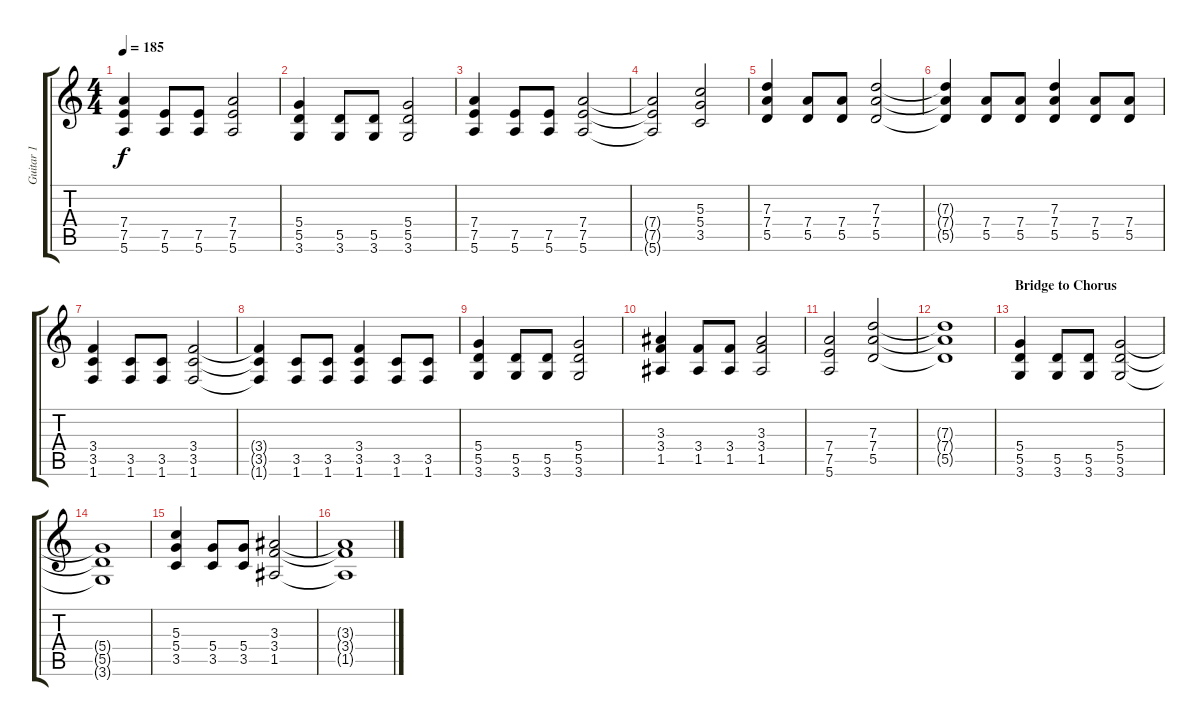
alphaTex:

\track ("Guitar 1" "Guitar 1") {instrument distortionguitar}
\staff {score tabs}
\tuning (E4 B3 G3 D3 A2 E2) {hide}
\ts (4 4)
\tempo 185
\clef g2
\ks c
(7.4 7.5 5.6).4{dy f} (7.5 5.6).8 (7.5 5.6).8 (7.4 7.5 5.6).2 |
(5.4 5.5 3.6).4 (5.5 3.6).8 (5.5 3.6).8 (5.4 5.5 3.6).2 |
(7.4 7.5 5.6).4 (7.5 5.6).8 (7.5 5.6).8 (7.4 7.5 5.6).2 |
(7.4{t} 7.5{t} 5.6{t}).2 (5.3 5.4 3.5).2 |
(7.3 7.4 5.5).4 (7.4 5.5).8 (7.4 5.5).8 (7.3 7.4 5.5).2 |
(7.3{t} 7.4{t} 5.5{t}).4 (7.4 5.5).8 (7.4 5.5).8 (7.3 7.4 5.5).4 (7.4 5.5).8 (7.4 5.5).8 |
(3.4 3.5 1.6).4 (3.5 1.6).8 (3.5 1.6).8 (3.4 3.5 1.6).2 |
(3.4{t} 3.5{t} 1.6{t}).4 (3.5 1.6).8 (3.5 1.6).8 (3.4 3.5 1.6).4 (3.5 1.6).8 (3.5 1.6).8 |
(5.4 5.5 3.6).4 (5.5 3.6).8 (5.5 3.6).8 (5.4 5.5 3.6).2 |
(3.3 3.4 1.5).4 (3.4 1.5).8 (3.4 1.5).8 (3.3 3.4 1.5).2 |
(7.4 7.5 5.6).2 (7.3 7.4 5.5).2 |
(7.3{t} 7.4{t} 5.5{t}).1 |
\section ("" "Bridge to Chorus")
(5.4 5.5 3.6).4 (5.5 3.6).8 (5.5 3.6).8 (5.4 5.5 3.6).2 |
(5.4{t} 5.5{t} 3.6{t}).1 |
(5.3 5.4 3.5).4 (5.4 3.5).8 (5.4 3.5).8 (3.3 3.4 1.5).2 |
(3.3{t} 3.4{t} 1.5{t}).1
